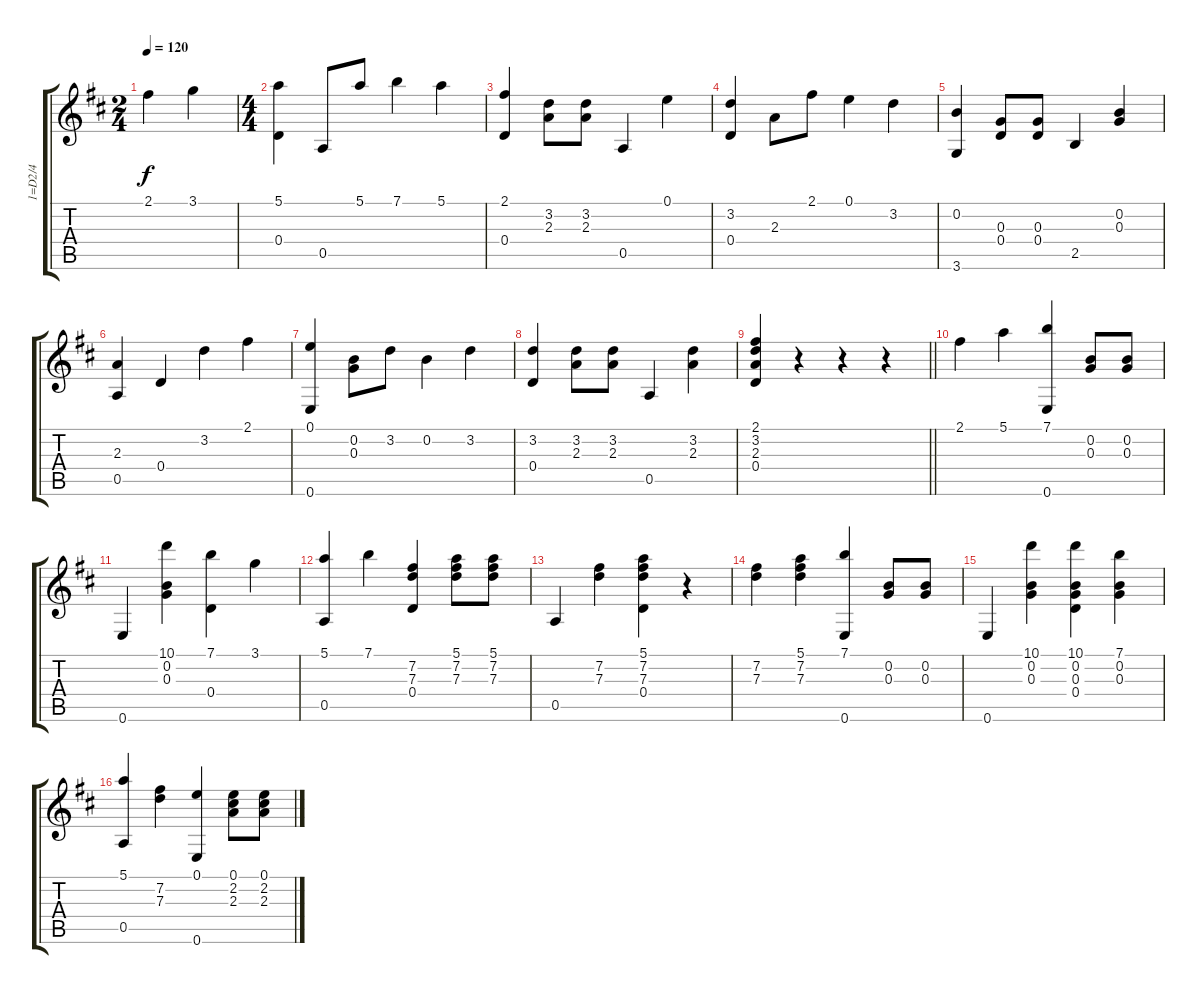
\track ("1=D2/4" "1=D2/4") {instrument acousticguitarnylon}
\staff {score tabs}
\tuning (E4 B3 G3 D3 A2 E2) {hide}
\ts (2 4)
\tempo 120
\clef g2
\ks d
2.1.4{dy f} 3.1.4 |
\ts (4 4)
(5.1 0.4).4 0.5.8 5.1.8 7.1.4 5.1.4 |
(2.1 0.4).4 (3.2 2.3).8 (3.2 2.3).8 0.5.4 0.1.4 |
(3.2 0.4).4 2.3.8 2.1.8 0.1.4 3.2.4 |
(0.2 3.6).4 (0.3 0.4).8 (0.3 0.4).8 2.5.4 (0.2 0.3).4 |
(2.3 0.5).4 0.4.4 3.2.4 2.1.4 |
(0.1 0.6).4 (0.2 0.3).8 3.2.8 0.2.4 3.2.4 |
(3.2 0.4).4 (3.2 2.3).8 (3.2 2.3).8 0.5.4 (3.2 2.3).4 |
\barLineRight lightlight
(2.1 3.2 2.3 0.4).4 r.4 r.4 r.4 |
2.1.4 5.1.4 (7.1 0.6).4 (0.2 0.3).8 (0.2 0.3).8 |
0.6.4 (10.1 0.2 0.3).4 (7.1 0.4).4 3.1.4 |
(5.1 0.5).4 7.1.4 (7.2 7.3 0.4).4 (5.1 7.2 7.3).8 (5.1 7.2 7.3).8 |
0.5.4 (7.2 7.3).4 (5.1 7.2 7.3 0.4).4 r.4 |
(7.2 7.3).4 (5.1 7.2 7.3).4 (7.1 0.6).4 (0.2 0.3).8 (0.2 0.3).8 |
0.6.4 (10.1 0.2 0.3).4 (10.1 0.2 0.3 0.4).4 (7.1 0.2 0.3).4 |
(5.1 0.5).4 (7.2 7.3).4 (0.1 0.6).4 (0.1 2.2 2.3).8 (0.1 2.2 2.3).8
